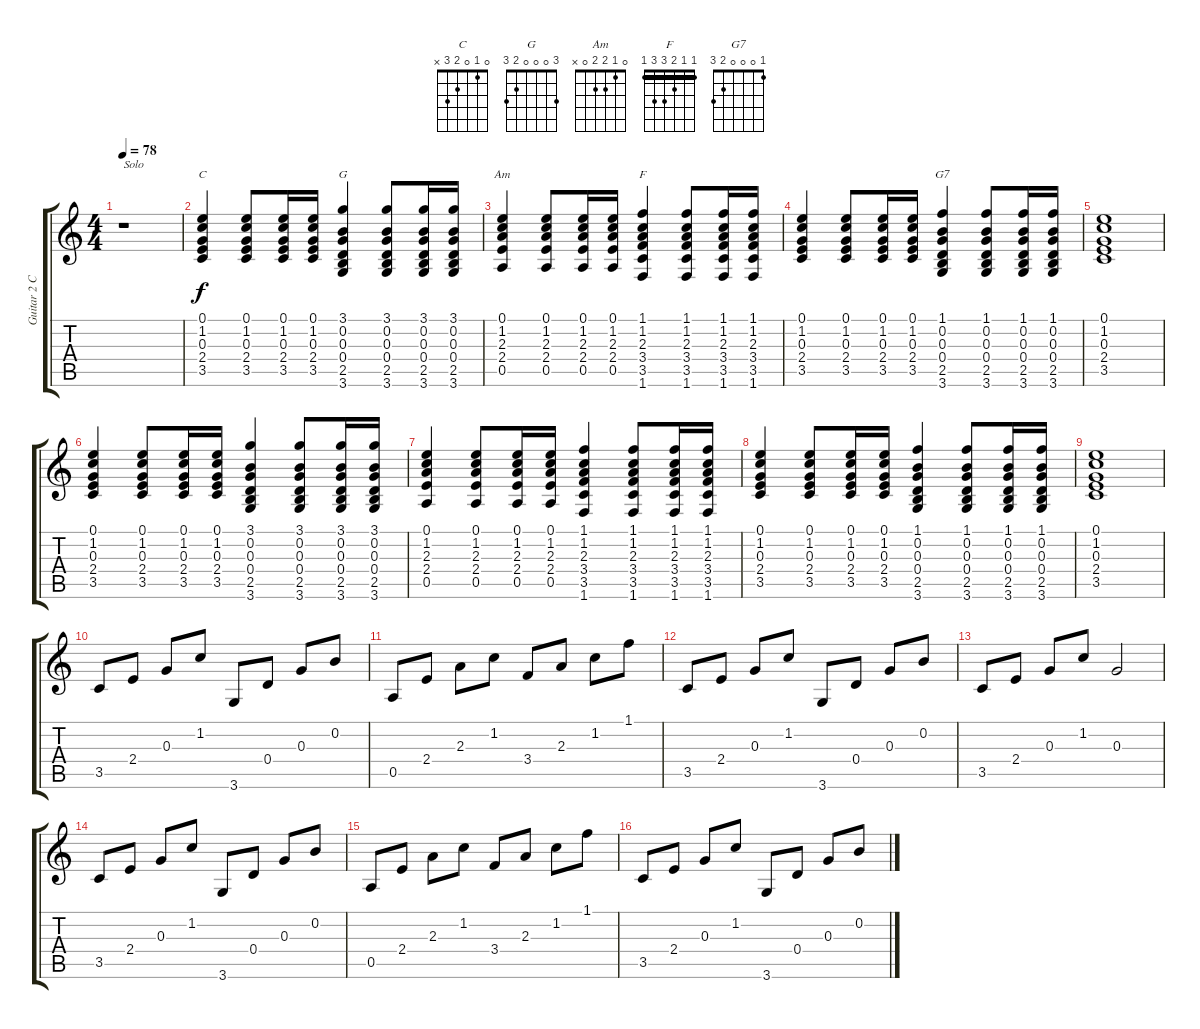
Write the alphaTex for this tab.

\track ("Guitar 2 Chord" "Guitar 2 C") {instrument acousticguitarsteel}
\staff {score tabs}
\tuning (E4 B3 G3 D3 A2 E2) {hide}
\chord ("C" 0 1 0 2 3 x)
\chord ("G" 3 0 0 0 2 3)
\chord ("Am" 0 1 2 2 0 x)
\chord ("F" 1 1 2 3 3 1) {barre 1}
\chord ("G7" 1 0 0 0 2 3)
\ts (4 4)
\tempo 78
\clef g2
\ks c
r.1{txt "Solo" dy f instrument acousticguitarsteel} |
(0.1 1.2 0.3 2.4 3.5).4{ch "C" volume 10} (0.1 1.2 0.3 2.4 3.5).8 (0.1 1.2 0.3 2.4 3.5).16 (0.1 1.2 0.3 2.4 3.5).16 (3.1 0.2 0.3 0.4 2.5 3.6).4{ch "G"} (3.1 0.2 0.3 0.4 2.5 3.6).8 (3.1 0.2 0.3 0.4 2.5 3.6).16 (3.1 0.2 0.3 0.4 2.5 3.6).16 |
(0.1 1.2 2.3 2.4 0.5).4{ch "Am"} (0.1 1.2 2.3 2.4 0.5).8 (0.1 1.2 2.3 2.4 0.5).16 (0.1 1.2 2.3 2.4 0.5).16 (1.1 1.2 2.3 3.4 3.5 1.6).4{ch "F"} (1.1 1.2 2.3 3.4 3.5 1.6).8 (1.1 1.2 2.3 3.4 3.5 1.6).16 (1.1 1.2 2.3 3.4 3.5 1.6).16 |
(0.1 1.2 0.3 2.4 3.5).4 (0.1 1.2 0.3 2.4 3.5).8 (0.1 1.2 0.3 2.4 3.5).16 (0.1 1.2 0.3 2.4 3.5).16 (1.1 0.2 0.3 0.4 2.5 3.6).4{ch "G7"} (1.1 0.2 0.3 0.4 2.5 3.6).8 (1.1 0.2 0.3 0.4 2.5 3.6).16 (1.1 0.2 0.3 0.4 2.5 3.6).16 |
(0.1 1.2 0.3 2.4 3.5).1 |
(0.1 1.2 0.3 2.4 3.5).4 (0.1 1.2 0.3 2.4 3.5).8 (0.1 1.2 0.3 2.4 3.5).16 (0.1 1.2 0.3 2.4 3.5).16 (3.1 0.2 0.3 0.4 2.5 3.6).4 (3.1 0.2 0.3 0.4 2.5 3.6).8 (3.1 0.2 0.3 0.4 2.5 3.6).16 (3.1 0.2 0.3 0.4 2.5 3.6).16 |
(0.1 1.2 2.3 2.4 0.5).4 (0.1 1.2 2.3 2.4 0.5).8 (0.1 1.2 2.3 2.4 0.5).16 (0.1 1.2 2.3 2.4 0.5).16 (1.1 1.2 2.3 3.4 3.5 1.6).4 (1.1 1.2 2.3 3.4 3.5 1.6).8 (1.1 1.2 2.3 3.4 3.5 1.6).16 (1.1 1.2 2.3 3.4 3.5 1.6).16 |
(0.1 1.2 0.3 2.4 3.5).4 (0.1 1.2 0.3 2.4 3.5).8 (0.1 1.2 0.3 2.4 3.5).16 (0.1 1.2 0.3 2.4 3.5).16 (1.1 0.2 0.3 0.4 2.5 3.6).4 (1.1 0.2 0.3 0.4 2.5 3.6).8 (1.1 0.2 0.3 0.4 2.5 3.6).16 (1.1 0.2 0.3 0.4 2.5 3.6).16 |
(0.1 1.2 0.3 2.4 3.5).1 |
3.5.8{volume 14} 2.4.8 0.3.8 1.2.8 3.6.8 0.4.8 0.3.8 0.2.8 |
0.5.8 2.4.8 2.3.8 1.2.8 3.4.8 2.3.8 1.2.8 1.1.8 |
3.5.8 2.4.8 0.3.8 1.2.8 3.6.8 0.4.8 0.3.8 0.2.8 |
3.5.8 2.4.8 0.3.8 1.2.8 0.3.2 |
3.5.8 2.4.8 0.3.8 1.2.8 3.6.8 0.4.8 0.3.8 0.2.8 |
0.5.8 2.4.8 2.3.8 1.2.8 3.4.8 2.3.8 1.2.8 1.1.8 |
3.5.8 2.4.8 0.3.8 1.2.8 3.6.8 0.4.8 0.3.8 0.2.8
